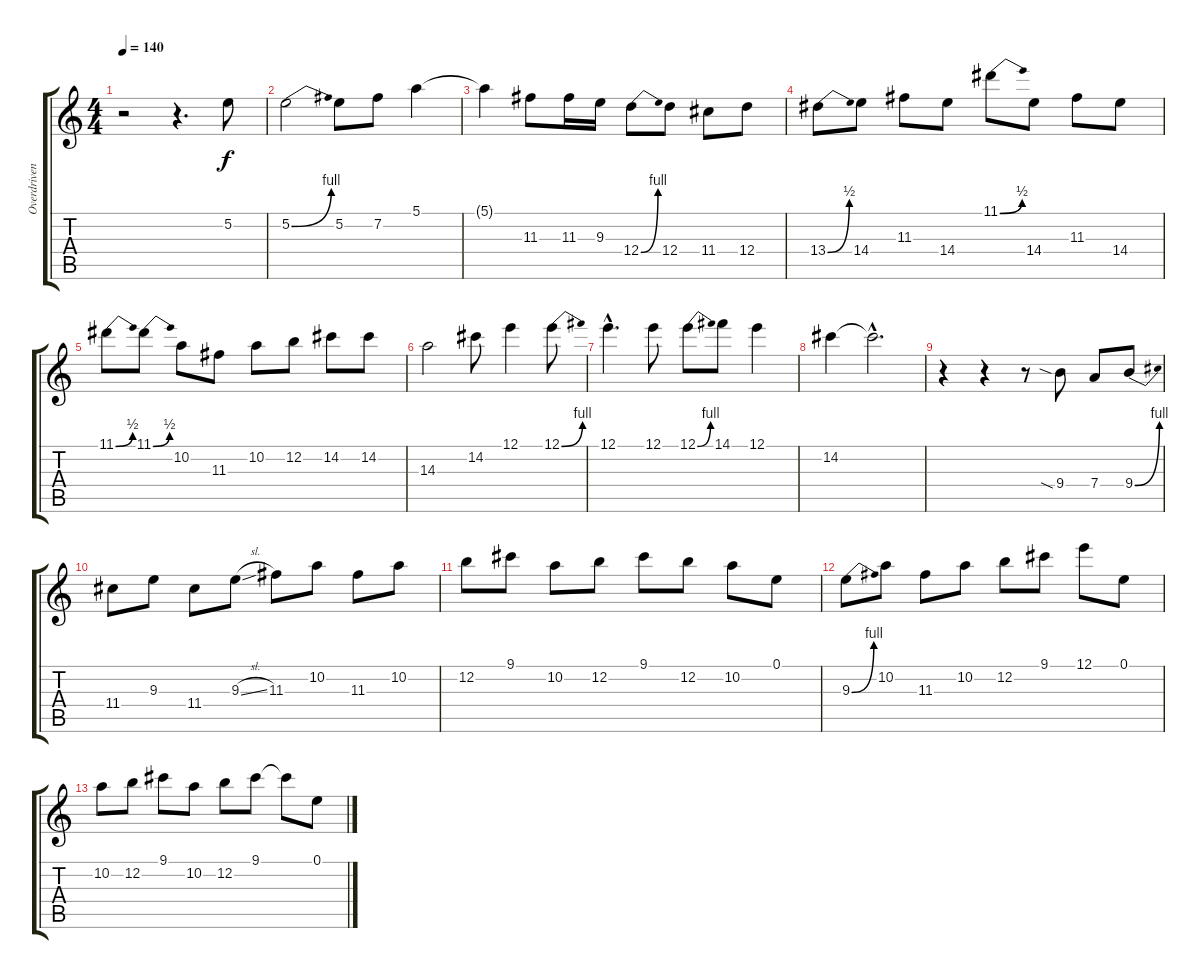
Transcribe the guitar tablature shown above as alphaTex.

\track ("Overdriven" "Overdriven") {instrument overdrivenguitar}
\staff {score tabs}
\tuning (E4 B3 G3 D3 A2 E2) {hide}
\ts (4 4)
\tempo 140
\clef g2
\ks c
r.2{dy f} r.4{d} 5.2.8 |
5.2{be (bend 0 0 60 4)}.2 5.2.8 7.2.8 5.1.4 |
5.1{t}.4 11.3.8 11.3.16 9.3.16 12.4{be (bend 0 0 60 4)}.8 12.4.8 11.4.8 12.4.8 |
13.4{be (bend 0 0 60 2)}.8 14.4.8 11.3.8 14.4.8 11.1{be (bend 0 0 60 2)}.8 14.4.8 11.3.8 14.4.8 |
11.1{be (bend 0 0 60 2)}.8 11.1{be (bend 0 0 60 2)}.8 10.2.8 11.3.8 10.2.8 12.2.8 14.2.8 14.2.8 |
14.3.2 14.2.8 12.1.4 12.1{be (bend 0 0 60 4)}.8 |
12.1{hac}.4{d} 12.1.8 12.1{be (bend 0 0 60 4)}.8 14.1.8 12.1.4 |
14.2.4 14.2{hac t}.2{d} |
r.4 r.4 r.8 9.4{sia}.8 7.4.8 9.4{be (bend 0 0 60 4)}.8 |
11.4.8 9.3.8 11.4.8 9.3{sl}.8 11.3.8 10.2.8 11.3.8 10.2.8 |
12.2.8 9.1.8 10.2.8 12.2.8 9.1.8 12.2.8 10.2.8 0.1.8 |
9.3{be (bend 0 0 60 4)}.8 10.2.8 11.3.8 10.2.8 12.2.8 9.1.8 12.1.8 0.1.8 |
10.2.8 12.2.8 9.1.8 10.2.8 12.2.8 9.1.8 9.1{t}.8 0.1.8
